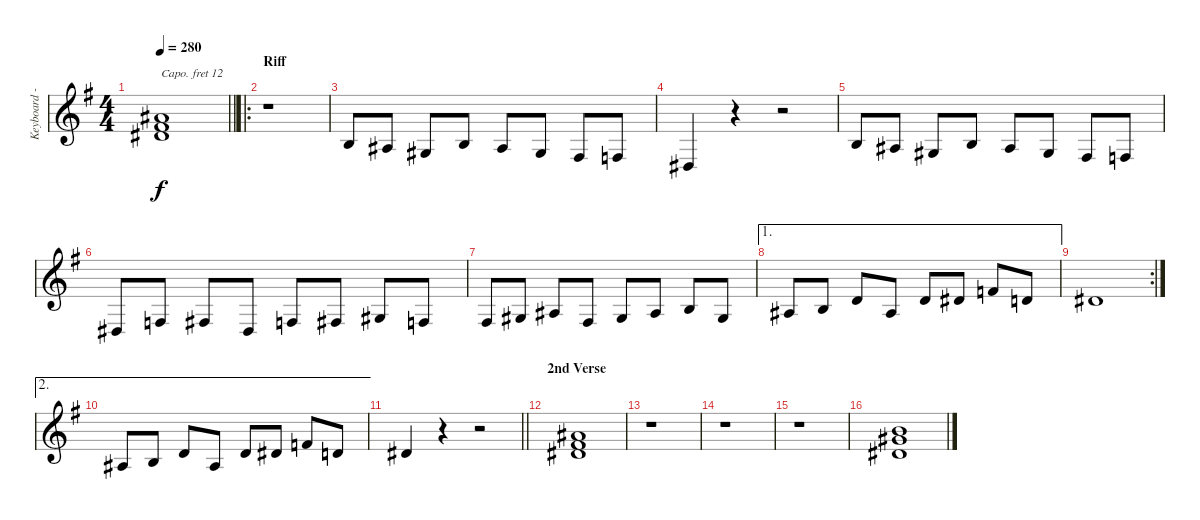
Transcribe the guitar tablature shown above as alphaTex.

\track ("Keyboard - Derek Sherinian" "Keyboard -") {instrument drawbarorgan}
\staff {score}
\capo 12
\tuning (Eb4 Bb3 Gb3 Db3 Ab2 Eb2) {hide}
\ts (4 4)
\tempo 280
\clef g2
\barLineRight lightlight
\ks eminor
(0.2{t} 0.3{t} 2.4{t}).1{dy f} |
\ro
\section ("" "Riff")
r.1 |
3.5.8 2.5.8 0.5.8 3.5.8 2.5.8 0.5.8 3.6.8 2.6.8 |
0.6.4 r.4 r.2 |
3.5.8 2.5.8 0.5.8 3.5.8 2.5.8 0.5.8 3.6.8 2.6.8 |
0.6.8 2.6.8 3.6.8 0.6.8 2.6.8 3.6.8 0.5.8 2.6.8 |
3.6.8 0.5.8 2.5.8 3.6.8 0.5.8 2.5.8 3.5.8 0.5.8 |
\ae 1
2.5.8 3.5.8 1.4.8 2.5.8 1.4.8 2.4.8 4.4.8 1.4.8 |
\rc 2
2.4.1 |
\ae 2
2.5.8 3.5.8 1.4.8 2.5.8 1.4.8 2.4.8 4.4.8 1.4.8 |
\barLineRight lightlight
2.4.4 r.4 r.2 |
\section ("" "2nd Verse")
(0.2 0.3 2.4).1 |
r.1 |
r.1 |
r.1 |
(1.2 2.3 2.4).1
